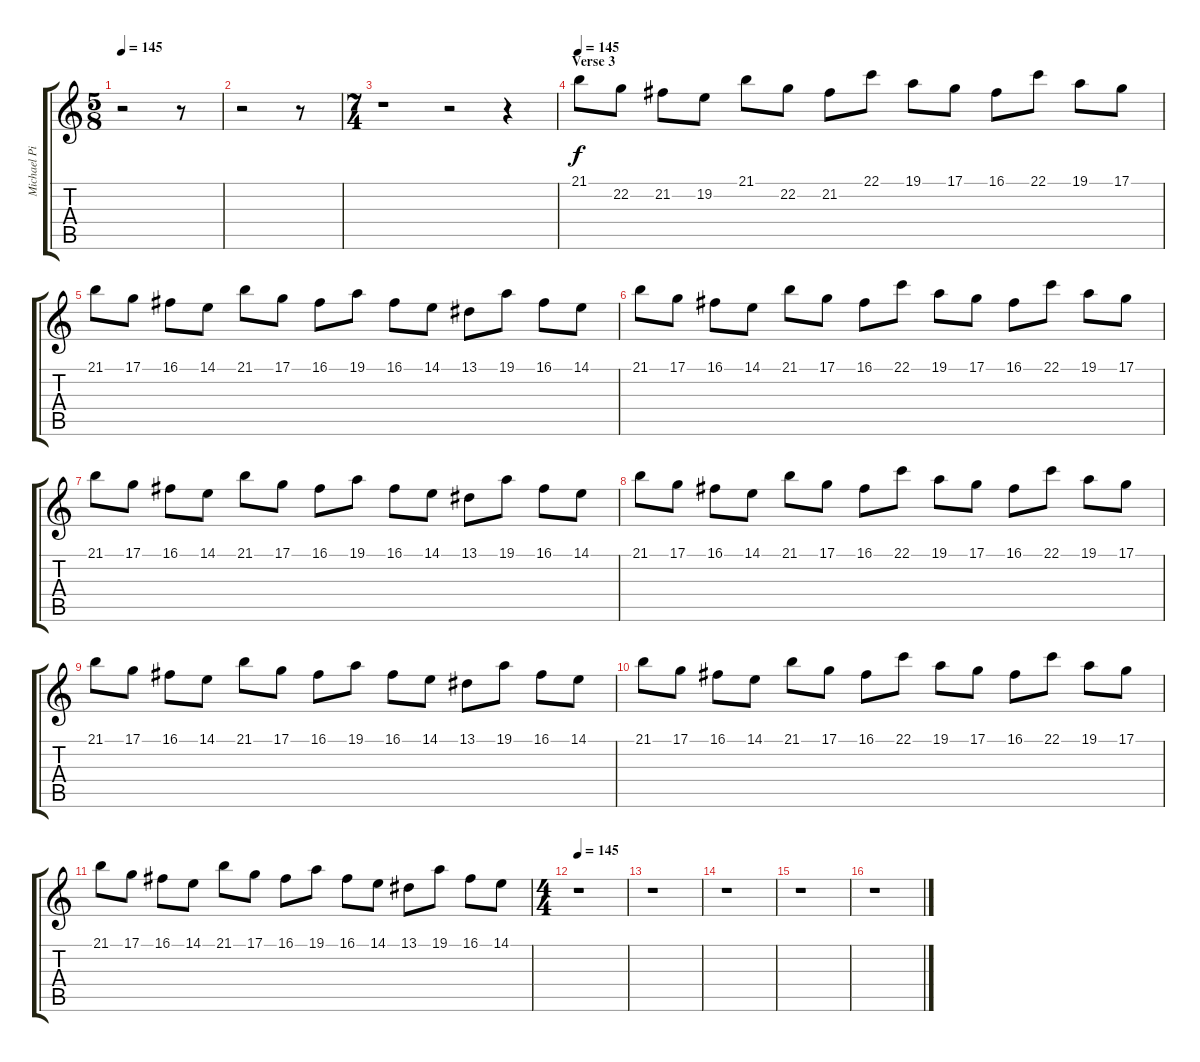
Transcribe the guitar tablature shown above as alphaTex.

\track ("Michael Pinella Pad" "Michael Pi") {instrument electricpiano1}
\staff {score tabs}
\tuning (D4 A3 F3 C3 G2 D2) {hide}
\ts (5 8)
\tempo 145
\clef g2
\ks c
r.2{dy f} r.8 |
r.2 r.8 |
\ts (7 4)
r.1 r.2 r.4 |
\section ("" "Verse 3")
\tempo 145
21.1.8 22.2.8 21.2.8 19.2.8 21.1.8 22.2.8 21.2.8 22.1.8 19.1.8 17.1.8 16.1.8 22.1.8 19.1.8 17.1.8 |
21.1.8 17.1.8 16.1.8 14.1.8 21.1.8 17.1.8 16.1.8 19.1.8 16.1.8 14.1.8 13.1.8 19.1.8 16.1.8 14.1.8 |
21.1.8 17.1.8 16.1.8 14.1.8 21.1.8 17.1.8 16.1.8 22.1.8 19.1.8 17.1.8 16.1.8 22.1.8 19.1.8 17.1.8 |
21.1.8 17.1.8 16.1.8 14.1.8 21.1.8 17.1.8 16.1.8 19.1.8 16.1.8 14.1.8 13.1.8 19.1.8 16.1.8 14.1.8 |
21.1.8 17.1.8 16.1.8 14.1.8 21.1.8 17.1.8 16.1.8 22.1.8 19.1.8 17.1.8 16.1.8 22.1.8 19.1.8 17.1.8 |
21.1.8 17.1.8 16.1.8 14.1.8 21.1.8 17.1.8 16.1.8 19.1.8 16.1.8 14.1.8 13.1.8 19.1.8 16.1.8 14.1.8 |
21.1.8 17.1.8 16.1.8 14.1.8 21.1.8 17.1.8 16.1.8 22.1.8 19.1.8 17.1.8 16.1.8 22.1.8 19.1.8 17.1.8 |
21.1.8 17.1.8 16.1.8 14.1.8 21.1.8 17.1.8 16.1.8 19.1.8 16.1.8 14.1.8 13.1.8 19.1.8 16.1.8 14.1.8 |
\ts (4 4)
\tempo 145
r.1 |
r.1 |
r.1 |
r.1 |
r.1
